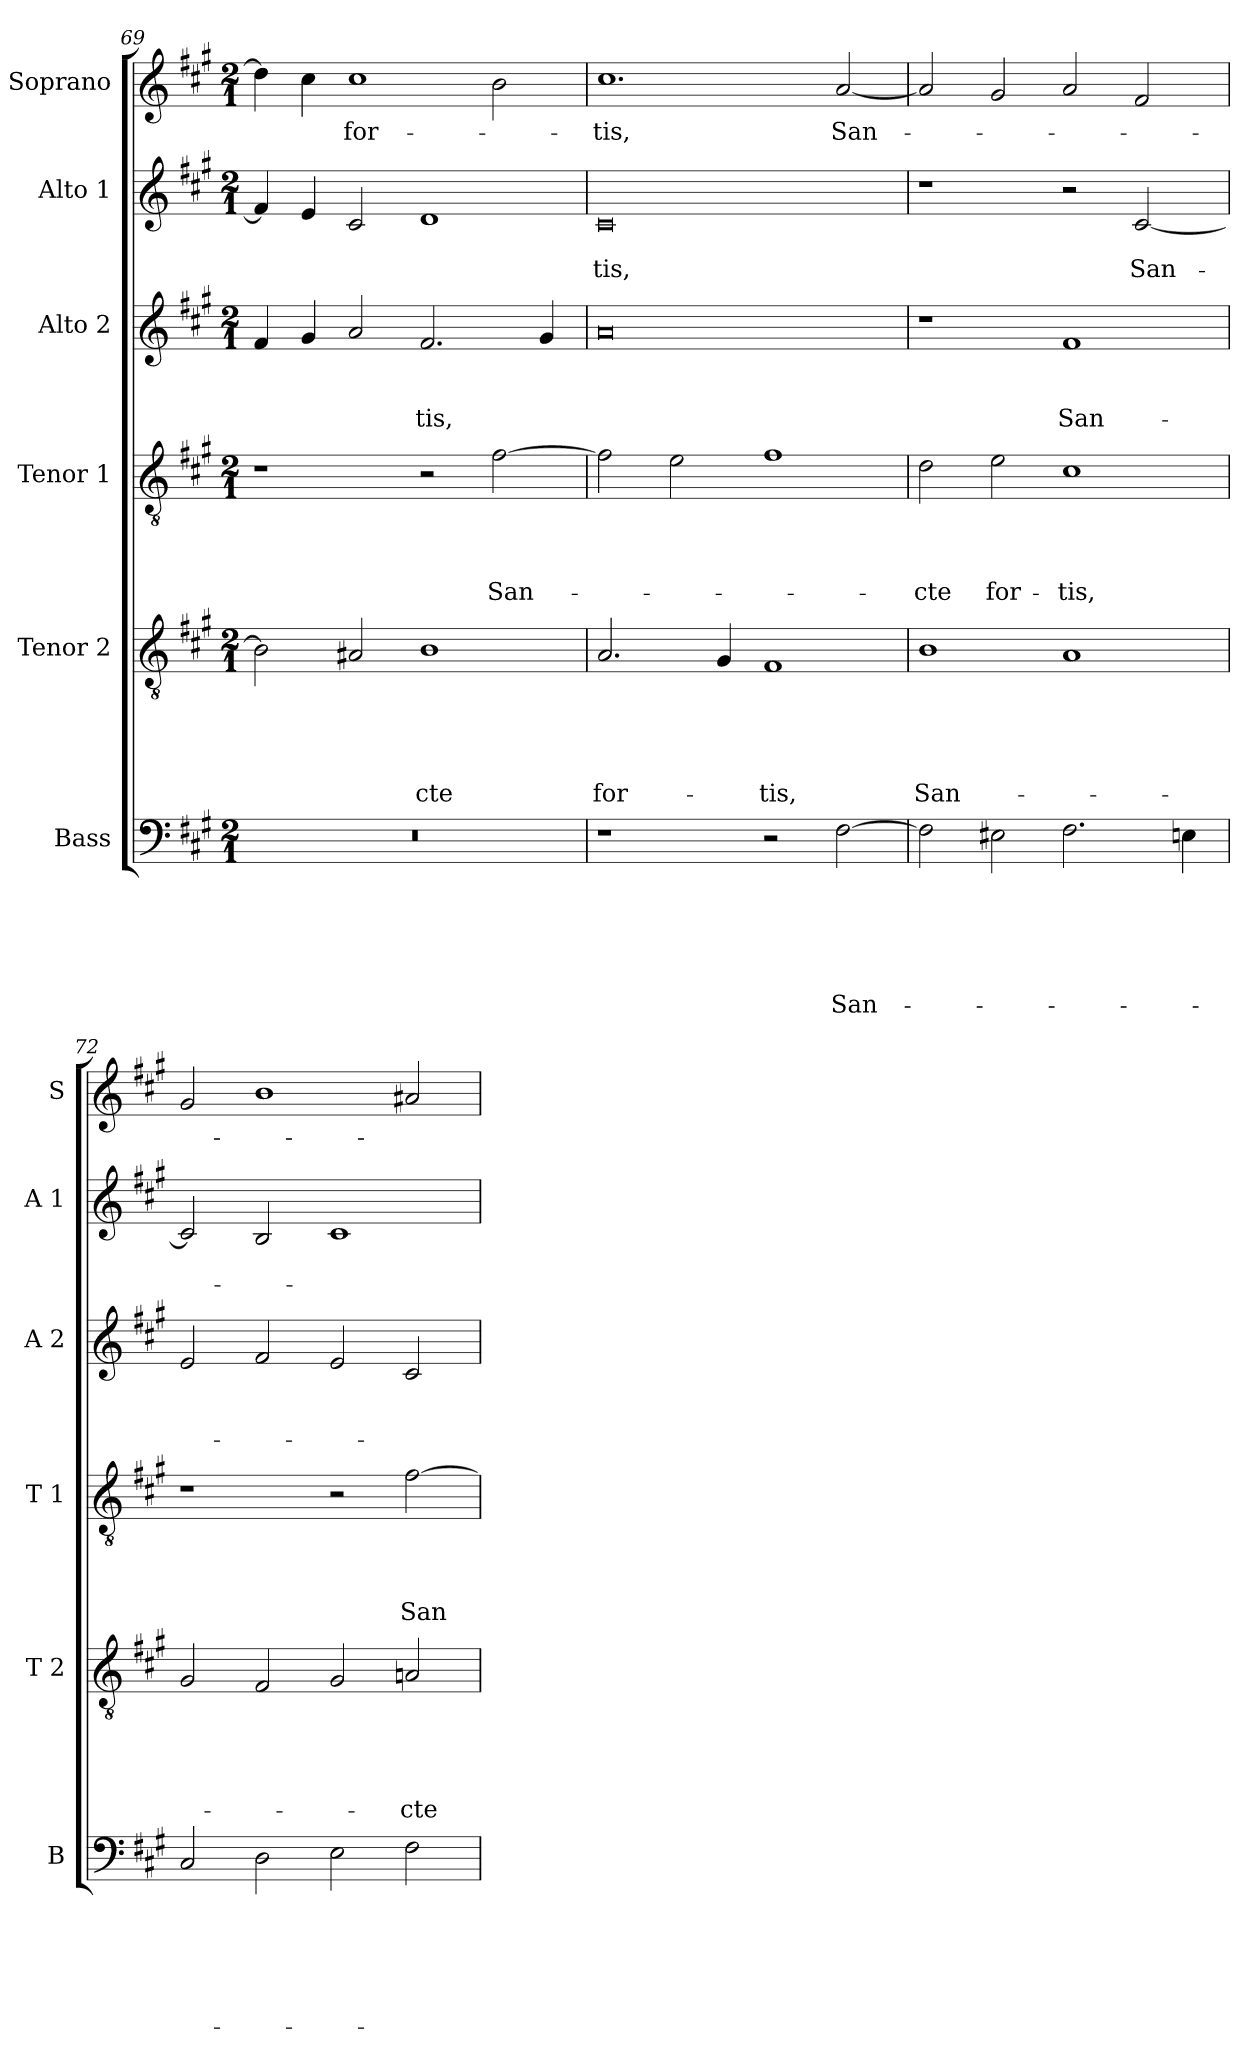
**kern	**text	**text	**text	**text	**text	**text	**kern	**text	**text	**text	**text	**text	**kern	**text	**text	**text	**text	**kern	**text	**text	**text	**kern	**text	**text	**kern	**text
*part6	*part6	*part6	*part6	*part6	*part6	*part6	*part5	*part5	*part5	*part5	*part5	*part5	*part4	*part4	*part4	*part4	*part4	*part3	*part3	*part3	*part3	*part2	*part2	*part2	*part1	*part1
*staff6	*staff6	*staff6	*staff6	*staff6	*staff6	*staff6	*staff5	*staff5	*staff5	*staff5	*staff5	*staff5	*staff4	*staff4	*staff4	*staff4	*staff4	*staff3	*staff3	*staff3	*staff3	*staff2	*staff2	*staff2	*staff1	*staff1
*I"Bass	*	*	*	*	*	*	*I"Tenor 2	*	*	*	*	*	*I"Tenor 1	*	*	*	*	*I"Alto 2	*	*	*	*I"Alto 1	*	*	*I"Soprano	*
*I'B	*	*	*	*	*	*	*I'T 2	*	*	*	*	*	*I'T 1	*	*	*	*	*I'A 2	*	*	*	*I'A 1	*	*	*I'S	*
*clefF4	*	*	*	*	*	*	*clefGv2	*	*	*	*	*	*clefGv2	*	*	*	*	*clefG2	*	*	*	*clefG2	*	*	*clefG2	*
*k[f#c#g#]	*	*	*	*	*	*	*k[f#c#g#]	*	*	*	*	*	*k[f#c#g#]	*	*	*	*	*k[f#c#g#]	*	*	*	*k[f#c#g#]	*	*	*k[f#c#g#]	*
*A:	*	*	*	*	*	*	*A:	*	*	*	*	*	*A:	*	*	*	*	*A:	*	*	*	*A:	*	*	*A:	*
*M2/1	*	*	*	*	*	*	*M2/1	*	*	*	*	*	*M2/1	*	*	*	*	*M2/1	*	*	*	*M2/1	*	*	*M2/1	*
=69	=69	=69	=69	=69	=69	=69	=69	=69	=69	=69	=69	=69	=69	=69	=69	=69	=69	=69	=69	=69	=69	=69	=69	=69	=69	=69
!LO:N:vis=1	!	!	!	!	!	!	!	!	!	!	!	!	!	!	!	!	!	!	!	!	!	!	!	!	!	!
0r	.	.	.	.	.	.	2B\]	.	.	.	.	.	1r	.	.	.	.	4f#/	.	.	.	4f#/]	.	.	4dd\]	.
.	.	.	.	.	.	.	.	.	.	.	.	.	.	.	.	.	.	4g#/	.	.	.	4e/	.	.	4cc#\	.
!	!	!	!	!	!	!	!	!	!	!	!	!	!	!	!	!	!	!	!	!	!	!	!	!	!	!LO:LY:b
.	.	.	.	.	.	.	2A#X/	.	.	.	.	.	.	.	.	.	.	2a/	.	.	.	2c#/	.	.	1cc#	for-
!	!	!	!	!	!	!	!	!	!	!	!	!LO:LY:b	!	!	!	!	!	!	!	!	!LO:LY:b	!	!	!	!	!
.	.	.	.	.	.	.	1B	.	.	.	.	-cte	2r	.	.	.	.	2.f#/	.	.	-tis,	1d	.	.	.	.
!	!	!	!	!	!	!	!	!	!	!	!	!	!	!	!	!	!LO:LY:b	!	!	!	!	!	!	!	!	!
.	.	.	.	.	.	.	.	.	.	.	.	.	[<2f#\	.	.	.	San-	.	.	.	.	.	.	.	2b\	.
.	.	.	.	.	.	.	.	.	.	.	.	.	.	.	.	.	.	4g#/	.	.	.	.	.	.	.	.
!!LO:LB:g=z
=70	=70	=70	=70	=70	=70	=70	=70	=70	=70	=70	=70	=70	=70	=70	=70	=70	=70	=70	=70	=70	=70	=70	=70	=70	=70	=70
!	!	!	!	!	!	!	!	!	!	!	!	!LO:LY:b	!	!	!	!	!	!	!	!	!	!	!	!LO:LY:b	!	!LO:LY:b
1r	.	.	.	.	.	.	2.A/	.	.	.	.	for-	2f#\]	.	.	.	.	0a	.	.	.	0c#	.	-tis,	1.cc#	-tis,
.	.	.	.	.	.	.	.	.	.	.	.	.	2e\	.	.	.	.	.	.	.	.	.	.	.	.	.
.	.	.	.	.	.	.	4G#/	.	.	.	.	.	.	.	.	.	.	.	.	.	.	.	.	.	.	.
!	!	!	!	!	!	!	!	!	!	!	!	!LO:LY:b	!	!	!	!	!	!	!	!	!	!	!	!	!	!
2r	.	.	.	.	.	.	1F#	.	.	.	.	-tis,	1f#	.	.	.	.	.	.	.	.	.	.	.	.	.
!	!	!	!	!	!	!LO:LY:b	!	!	!	!	!	!	!	!	!	!	!	!	!	!	!	!	!	!	!	!LO:LY:b
[>2F#\	.	.	.	.	.	San-	.	.	.	.	.	.	.	.	.	.	.	.	.	.	.	.	.	.	[<2a/	San-
=71	=71	=71	=71	=71	=71	=71	=71	=71	=71	=71	=71	=71	=71	=71	=71	=71	=71	=71	=71	=71	=71	=71	=71	=71	=71	=71
!	!	!	!	!	!	!	!	!	!	!	!	!LO:LY:b	!	!	!	!	!LO:LY:b	!	!	!	!	!	!	!	!	!
2F#\]	.	.	.	.	.	.	1B	.	.	.	.	San-	2d\	.	.	.	-cte	1r	.	.	.	1r	.	.	2a/]	.
!	!	!	!	!	!	!	!	!	!	!	!	!	!	!	!	!	!LO:LY:b	!	!	!	!	!	!	!	!	!
2E#X\	.	.	.	.	.	.	.	.	.	.	.	.	2e\	.	.	.	for-	.	.	.	.	.	.	.	2g#/	.
!	!	!	!	!	!	!	!	!	!	!	!	!	!	!	!	!	!LO:LY:b	!	!	!	!LO:LY:b	!	!	!	!	!
2.F#\	.	.	.	.	.	.	1A	.	.	.	.	.	1c#	.	.	.	-tis,	1f#	.	.	San-	2r	.	.	2a/	.
!	!	!	!	!	!	!	!	!	!	!	!	!	!	!	!	!	!	!	!	!	!	!	!	!LO:LY:b	!	!
.	.	.	.	.	.	.	.	.	.	.	.	.	.	.	.	.	.	.	.	.	.	[<2c#/	.	San-	2f#/	.
4En\	.	.	.	.	.	.	.	.	.	.	.	.	.	.	.	.	.	.	.	.	.	.	.	.	.	.
=72	=72	=72	=72	=72	=72	=72	=72	=72	=72	=72	=72	=72	=72	=72	=72	=72	=72	=72	=72	=72	=72	=72	=72	=72	=72	=72
2C#/	.	.	.	.	.	.	2G#/	.	.	.	.	.	1r	.	.	.	.	2e/	.	.	.	2c#/]	.	.	2g#/	.
2D\	.	.	.	.	.	.	2F#/	.	.	.	.	.	.	.	.	.	.	2f#/	.	.	.	2B/	.	.	1b	.
2E\	.	.	.	.	.	.	2G#/	.	.	.	.	.	2r	.	.	.	.	2e/	.	.	.	1c#	.	.	.	.
!	!	!	!	!	!	!	!	!	!	!	!	!LO:LY:b	!	!	!	!	!LO:LY:b	!	!	!	!	!	!	!	!	!
2F#\	.	.	.	.	.	.	2An/	.	.	.	.	-cte	[>2f#\	.	.	.	San-	2c#/	.	.	.	.	.	.	2a#X/	.
=	=	=	=	=	=	=	=	=	=	=	=	=	=	=	=	=	=	=	=	=	=	=	=	=	=	=
*-	*-	*-	*-	*-	*-	*-	*-	*-	*-	*-	*-	*-	*-	*-	*-	*-	*-	*-	*-	*-	*-	*-	*-	*-	*-	*-
